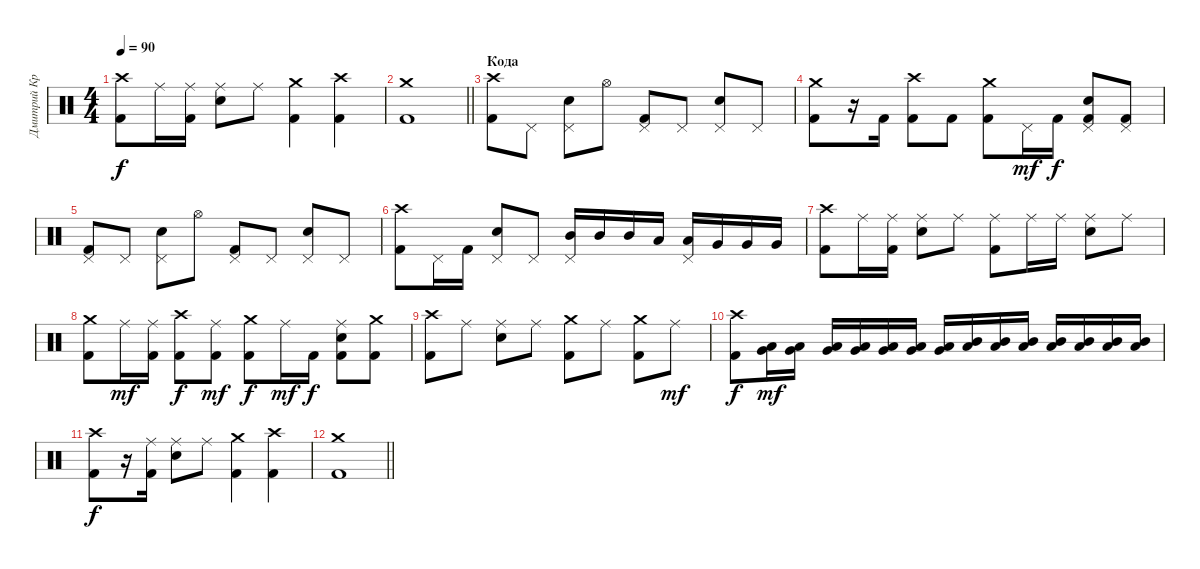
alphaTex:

\track ("Дмитрий Кривенков " "Дмитрий Кр") {instrument percussion}
\staff {score}
\articulation defaults
\ts (4 4)
\tempo 90
\clef neutral
\ks c
("Crash high (hit)" "Kick (hit) 2").8{dy f} "Ride (middle)".16 ("Ride (middle)" "Kick (hit) 2").16 ("Ride (middle)" "Electric Snare (hit)").8 "Ride (middle)".8 ("Crash medium (hit)" "Kick (hit) 2").4 ("Crash high (hit)" "Kick (hit) 2").4 |
\barLineRight lightlight
("Crash medium (hit)" "Kick (hit) 2").1 |
\section ("" "Кода")
("Crash high (hit)" "Kick (hit) 2").8 "Pedal Hi-Hat (hit)".8 ("Pedal Hi-Hat (hit)" "Electric Snare (hit)").8 "Hi-Hat (open)".8 ("Pedal Hi-Hat (hit)" "Kick (hit) 2").8 "Pedal Hi-Hat (hit)".8 ("Pedal Hi-Hat (hit)" "Electric Snare (hit)").8 "Pedal Hi-Hat (hit)".8 |
("Crash medium (hit)" "Kick (hit) 2").8 r.16 "Kick (hit) 2".16 ("Crash high (hit)" "Kick (hit) 2").8 "Kick (hit) 2".8 ("Crash medium (hit)" "Kick (hit) 2").8 "Pedal Hi-Hat (hit)".16{dy mf} "Kick (hit) 2".16{dy f} ("Pedal Hi-Hat (hit)" "Electric Snare (hit)" "Kick (hit) 2").8 ("Pedal Hi-Hat (hit)" "Kick (hit) 2").8 |
("Pedal Hi-Hat (hit)" "Kick (hit) 2").8 "Pedal Hi-Hat (hit)".8 ("Pedal Hi-Hat (hit)" "Electric Snare (hit)").8 "Hi-Hat (open)".8 ("Pedal Hi-Hat (hit)" "Kick (hit) 2").8 "Pedal Hi-Hat (hit)".8 ("Pedal Hi-Hat (hit)" "Electric Snare (hit)").8 "Pedal Hi-Hat (hit)".8 |
("Crash high (hit)" "Kick (hit) 2").8 "Pedal Hi-Hat (hit)".16 "Kick (hit) 2".16 ("Pedal Hi-Hat (hit)" "Electric Snare (hit)").8 "Pedal Hi-Hat (hit)".8 ("Mid Tom (hit)" "Pedal Hi-Hat (hit)").16 "Mid Tom (hit)".16 "Mid Tom (hit)".16 "Low Tom (hit)".16 ("Low Tom (hit)" "Pedal Hi-Hat (hit)").16 "Very Low Tom (hit)".16 "Very Low Tom (hit)".16 "Very Low Tom (hit)".16 |
("Crash high (hit)" "Kick (hit) 2").8 "Ride (middle)".16 ("Ride (middle)" "Kick (hit) 2").16 ("Ride (middle)" "Electric Snare (hit)").8 "Ride (middle)".8 ("Ride (middle)" "Kick (hit) 2").8 "Ride (middle)".16 "Ride (middle)".16 ("Ride (middle)" "Electric Snare (hit)").8 "Ride (middle)".8 |
("Crash medium (hit)" "Kick (hit) 2").8 "Ride (middle)".16{dy mf} ("Ride (middle)" "Kick (hit) 2").16 ("Crash high (hit)" "Kick (hit) 2").8{dy f} ("Ride (middle)" "Kick (hit) 2").8{dy mf} ("Crash medium (hit)" "Kick (hit) 2").8{dy f} "Ride (middle)".16{dy mf} "Kick (hit) 2".16{dy f} ("Ride (middle)" "Electric Snare (hit)" "Kick (hit) 2").8 ("Crash medium (hit)" "Kick (hit) 2").8 |
("Crash high (hit)" "Kick (hit) 2").8 "Ride (middle)".8 ("Ride (middle)" "Electric Snare (hit)").8 "Ride (middle)".8 ("Crash medium (hit)" "Kick (hit) 2").8 "Ride (middle)".8 ("Crash medium (hit)" "Kick (hit) 2").8 "Ride (middle)".8{dy mf} |
("Crash high (hit)" "Kick (hit) 2").8{dy f} ("Low Tom (hit)" "Very Low Tom (hit)").16{dy mf} ("Low Tom (hit)" "Very Low Tom (hit)").16 ("Low Tom (hit)" "Very Low Tom (hit)").16 ("Low Tom (hit)" "Very Low Tom (hit)").16 ("Low Tom (hit)" "Very Low Tom (hit)").16 ("Low Tom (hit)" "Very Low Tom (hit)").16 ("Low Tom (hit)" "Very Low Tom (hit)").16 ("Low Tom (hit)" "Mid Tom (hit)").16 ("Low Tom (hit)" "Mid Tom (hit)").16 ("Low Tom (hit)" "Mid Tom (hit)").16 ("Low Tom (hit)" "Mid Tom (hit)").16 ("Low Tom (hit)" "Mid Tom (hit)").16 ("Low Tom (hit)" "Mid Tom (hit)").16 ("Low Tom (hit)" "Mid Tom (hit)").16 |
("Crash high (hit)" "Kick (hit) 2").8{dy f} r.16 ("Ride (middle)" "Kick (hit) 2").16 ("Ride (middle)" "Electric Snare (hit)").8 "Ride (middle)".8 ("Crash medium (hit)" "Kick (hit) 2").4 ("Crash high (hit)" "Kick (hit) 2").4 |
\barLineRight lightlight
("Crash medium (hit)" "Kick (hit) 2").1
